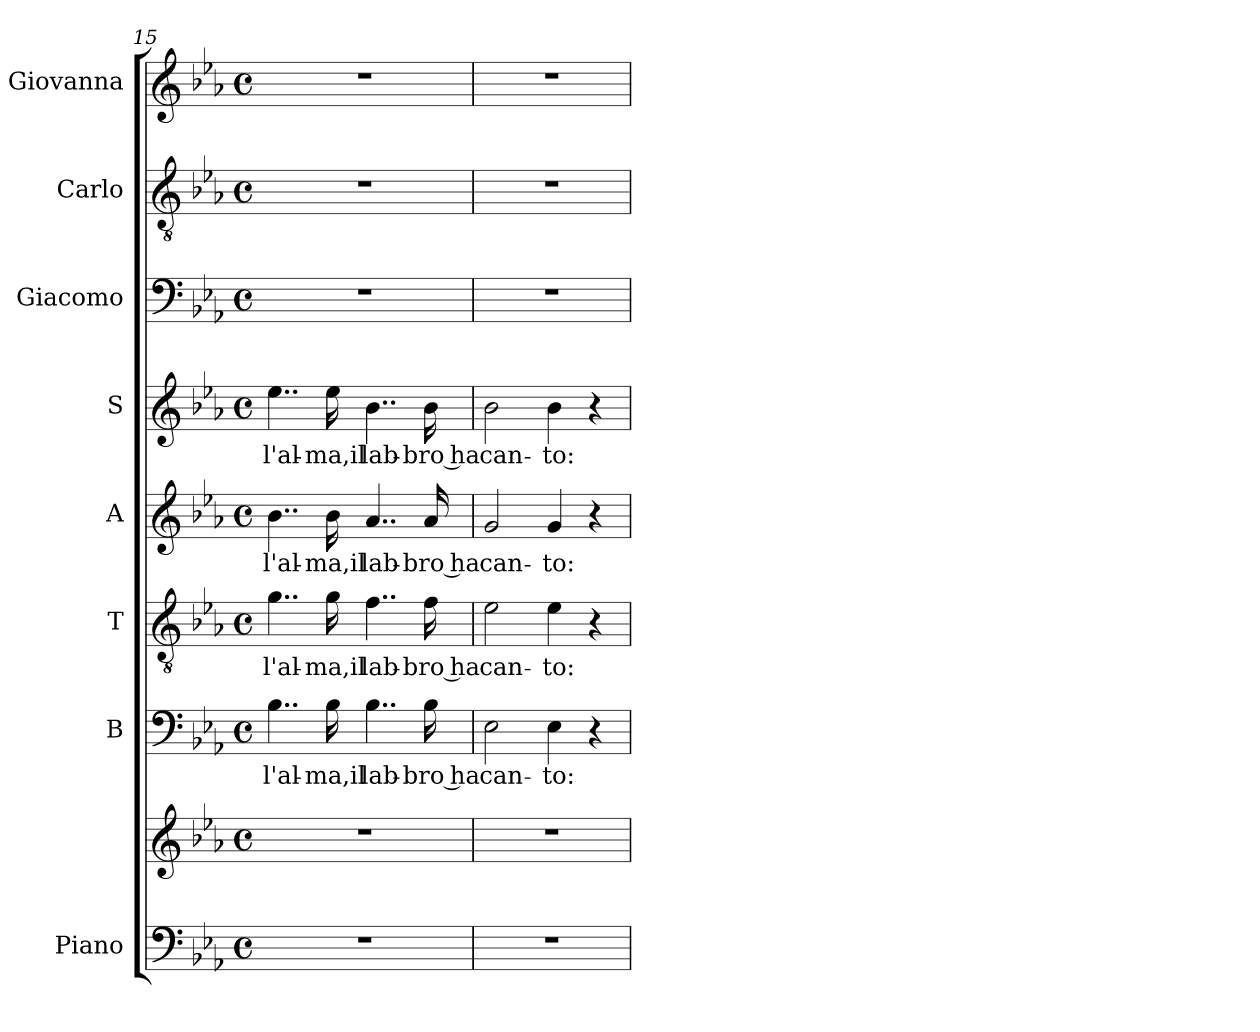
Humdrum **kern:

**kern	**kern	**kern	**text	**kern	**text	**kern	**text	**kern	**text	**kern	**kern	**kern
*part8	*part8	*part7	*part7	*part6	*part6	*part5	*part5	*part4	*part4	*part3	*part2	*part1
*staff9	*staff8	*staff7	*staff7	*staff6	*staff6	*staff5	*staff5	*staff4	*staff4	*staff3	*staff2	*staff1
*I"Piano	*	*I"B	*	*I"T	*	*I"A	*	*I"S	*	*I"Giacomo	*I"Carlo	*I"Giovanna
*I'Pno	*	*I'B	*	*I'T	*	*I'A	*	*I'S	*	*	*	*I'V
*clefF4	*clefG2	*clefF4	*	*clefGv2	*	*clefG2	*	*clefG2	*	*clefF4	*clefGv2	*clefG2
*k[b-e-a-]	*k[b-e-a-]	*k[b-e-a-]	*	*k[b-e-a-]	*	*k[b-e-a-]	*	*k[b-e-a-]	*	*k[b-e-a-]	*k[b-e-a-]	*k[b-e-a-]
*M4/4	*M4/4	*M4/4	*	*M4/4	*	*M4/4	*	*M4/4	*	*M4/4	*M4/4	*M4/4
*met(c)	*met(c)	*met(c)	*	*met(c)	*	*met(c)	*	*met(c)	*	*met(c)	*met(c)	*met(c)
=15	=15	=15	=15	=15	=15	=15	=15	=15	=15	=15	=15	=15
!	!	!	!LO:LY:b	!	!LO:LY:b	!	!LO:LY:b	!	!LO:LY:b	!	!	!
1r	1r	4..B-\	l'al-	4..g\	l'al-	4..b-\	l'al-	4..ee-\	l'al-	1r	1r	1r
!	!	!	!LO:LY:b	!	!LO:LY:b	!	!LO:LY:b	!	!LO:LY:b	!	!	!
.	.	16B-\	-ma,il	16g\	-ma,il	16b-\	-ma,il	16ee-\	-ma,il	.	.	.
!	!	!	!LO:LY:b	!	!LO:LY:b	!	!LO:LY:b	!	!LO:LY:b	!	!	!
.	.	4..B-\	lab-	4..f\	lab-	4..a-/	lab-	4..b-\	lab-	.	.	.
!	!	!	!LO:LY:b	!	!LO:LY:b	!	!LO:LY:b	!	!LO:LY:b	!	!	!
.	.	16B-\	-bro ha	16f\	-bro ha	16a-/	-bro ha	16b-\	-bro ha	.	.	.
=16	=16	=16	=16	=16	=16	=16	=16	=16	=16	=16	=16	=16
!	!	!	!LO:LY:b	!	!LO:LY:b	!	!LO:LY:b	!	!LO:LY:b	!	!	!
1r	1r	2E-\	can-	2e-\	can-	2g/	can-	2b-\	can-	1r	1r	1r
!	!	!	!LO:LY:b	!	!LO:LY:b	!	!LO:LY:b	!	!LO:LY:b	!	!	!
.	.	4E-\	-to:	4e-\	-to:	4g/	-to:	4b-\	-to:	.	.	.
.	.	4r	.	4r	.	4r	.	4r	.	.	.	.
=	=	=	=	=	=	=	=	=	=	=	=	=
*-	*-	*-	*-	*-	*-	*-	*-	*-	*-	*-	*-	*-
